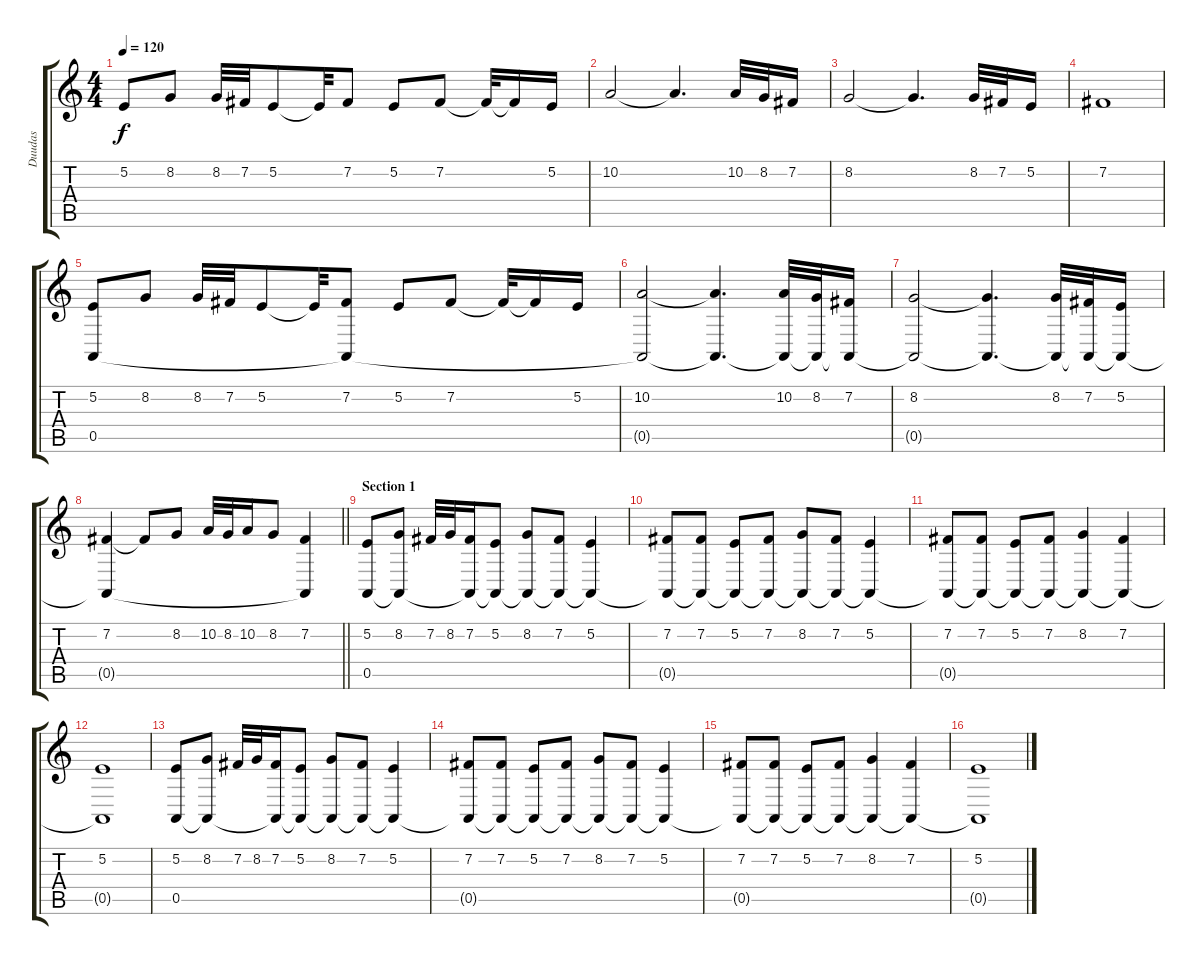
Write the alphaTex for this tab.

\track ("Duudas" "Duudas") {instrument bagpipe}
\staff {score tabs}
\tuning (E4 B3 G3 D3 A2 E2) {hide}
\ts (4 4)
\tempo 120
\clef g2
\ks c
5.2.8{dy f instrument bagpipe} 8.2.8 8.2.32 7.2.32 5.2.8 5.2{t}.32 7.2.8 5.2.8 7.2.8 7.2{t}.32 7.2{t}.16 5.2.16 |
10.2.2 10.2{t}.4{d} 10.2.32 8.2.32 7.2.16 |
8.2.2 8.2{t}.4{d} 8.2.32 7.2.32 5.2.16 |
7.2.1 |
(5.2 0.5).8 8.2.8 8.2.32 7.2.32 5.2.8 5.2{t}.32 (7.2 0.5{t}).8 5.2.8 7.2.8 7.2{t}.32 7.2{t}.16 5.2.16 |
(10.2 0.5{t}).2 (10.2{t} 0.5{t}).4{d} (10.2 0.5{t}).32 (8.2 0.5{t}).32 (7.2 0.5{t}).16 |
(8.2 0.5{t}).2 (8.2{t} 0.5{t}).4{d} (8.2 0.5{t}).32 (7.2 0.5{t}).32 (5.2 0.5{t}).16 |
\barLineRight lightlight
(7.2 0.5{t}).4 7.2{t}.8 8.2.8 10.2.32 8.2.32 10.2.16 8.2.8 (7.2 0.5{t}).4 |
\section ("" "Section 1")
(5.2 0.5).8 (8.2 0.5{t}).8 7.2.32 8.2.32 (7.2 0.5{t}).16 (5.2 0.5{t}).8 (8.2 0.5{t}).8 (7.2 0.5{t}).8 (5.2 0.5{t}).4 |
(7.2 0.5{t}).8 (7.2 0.5{t}).8 (5.2 0.5{t}).8 (7.2 0.5{t}).8 (8.2 0.5{t}).8 (7.2 0.5{t}).8 (5.2 0.5{t}).4 |
(7.2 0.5{t}).8 (7.2 0.5{t}).8 (5.2 0.5{t}).8 (7.2 0.5{t}).8 (8.2 0.5{t}).4 (7.2 0.5{t}).4 |
(5.2 0.5{t}).1 |
(5.2 0.5).8 (8.2 0.5{t}).8 7.2.32 8.2.32 (7.2 0.5{t}).16 (5.2 0.5{t}).8 (8.2 0.5{t}).8 (7.2 0.5{t}).8 (5.2 0.5{t}).4 |
(7.2 0.5{t}).8 (7.2 0.5{t}).8 (5.2 0.5{t}).8 (7.2 0.5{t}).8 (8.2 0.5{t}).8 (7.2 0.5{t}).8 (5.2 0.5{t}).4 |
(7.2 0.5{t}).8 (7.2 0.5{t}).8 (5.2 0.5{t}).8 (7.2 0.5{t}).8 (8.2 0.5{t}).4 (7.2 0.5{t}).4 |
(5.2 0.5{t}).1
